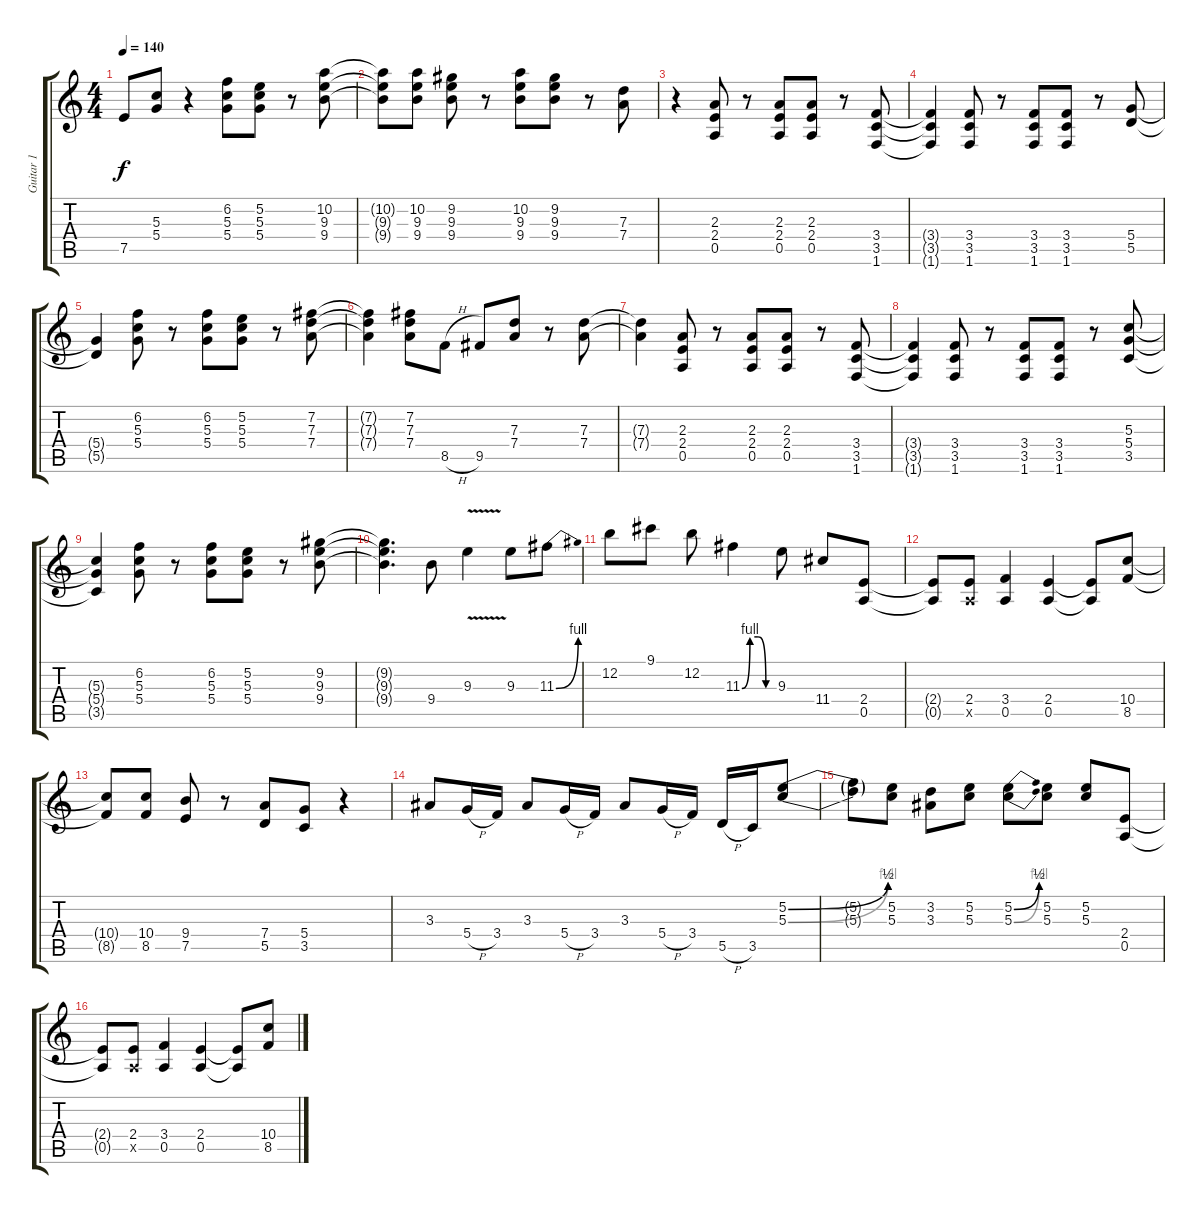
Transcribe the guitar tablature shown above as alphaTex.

\track ("Guitar 1" "Guitar 1") {instrument distortionguitar}
\staff {score tabs}
\tuning (E4 B3 G3 D3 A2 E2) {hide}
\ts (4 4)
\tempo 140
\clef g2
\ks c
7.5.8{dy f} (5.3 5.4).8 r.4 (6.2 5.3 5.4).8 (5.2 5.3 5.4).8 r.8 (10.2 9.3 9.4).8 |
(10.2{t} 9.3{t} 9.4{t}).8 (10.2 9.3 9.4).8 (9.2 9.3 9.4).8 r.8 (10.2 9.3 9.4).8 (9.2 9.3 9.4).8 r.8 (7.3 7.4).8 |
r.4 (2.3 2.4 0.5).8 r.8 (2.3 2.4 0.5).8 (2.3 2.4 0.5).8 r.8 (3.4 3.5 1.6).8 |
(3.4{t} 3.5{t} 1.6{t}).4 (3.4 3.5 1.6).8 r.8 (3.4 3.5 1.6).8 (3.4 3.5 1.6).8 r.8 (5.4 5.5).8 |
(5.4{t} 5.5{t}).4 (6.2 5.3 5.4).8 r.8 (6.2 5.3 5.4).8 (5.2 5.3 5.4).8 r.8 (7.2 7.3 7.4).8 |
(7.2{t} 7.3{t} 7.4{t}).4 (7.2 7.3 7.4).8 8.5{h}.8 9.5.8 (7.3 7.4).8 r.8 (7.3 7.4).8 |
(7.3{t} 7.4{t}).4 (2.3 2.4 0.5).8 r.8 (2.3 2.4 0.5).8 (2.3 2.4 0.5).8 r.8 (3.4 3.5 1.6).8 |
(3.4{t} 3.5{t} 1.6{t}).4 (3.4 3.5 1.6).8 r.8 (3.4 3.5 1.6).8 (3.4 3.5 1.6).8 r.8 (5.3 5.4 3.5).8 |
(5.3{t} 5.4{t} 3.5{t}).4 (6.2 5.3 5.4).8 r.8 (6.2 5.3 5.4).8 (5.2 5.3 5.4).8 r.8 (9.2 9.3 9.4).8 |
(9.2{t} 9.3{t} 9.4{t}).4{d} 9.4.8 9.3{v}.4 9.3.8 11.3{be (bend 0 0 60 4)}.8 |
12.2.8 9.1.8 12.2.8 11.3{be (custom 0 0 15 4 30 4 45 0 60 0)}.4 9.3.8 11.4.8 (2.4 0.5).8 |
(2.4{t} 0.5{t}).8 (2.4 0.5{x}).8 (3.4 0.5).4 (2.4 0.5).4 (2.4{t} 0.5{t}).8 (10.4 8.5).8 |
(10.4{t} 8.5{t}).8 (10.4 8.5).8 (9.4 7.5).8 r.8 (7.4 5.5).8 (5.4 3.5).8 r.4 |
3.3.8 5.4{h}.16 3.4.16 3.3.8 5.4{h}.16 3.4.16 3.3.8 5.4{h}.16 3.4.16 5.5{h}.16 3.5.16 (5.2{be (bend 0 0 60 2)} 5.3{be (bend 0 0 60 4)}).8 |
(5.2{t} 5.3{t}).8 (5.2 5.3).8 (3.2 3.3).8 (5.2 5.3).8 (5.2{be (bend 0 0 60 2)} 5.3{be (bend 0 0 60 4)}).8 (5.2 5.3).8 (5.2 5.3).8 (2.4 0.5).8 |
(2.4{t} 0.5{t}).8 (2.4 0.5{x}).8 (3.4 0.5).4 (2.4 0.5).4 (2.4{t} 0.5{t}).8 (10.4 8.5).8
